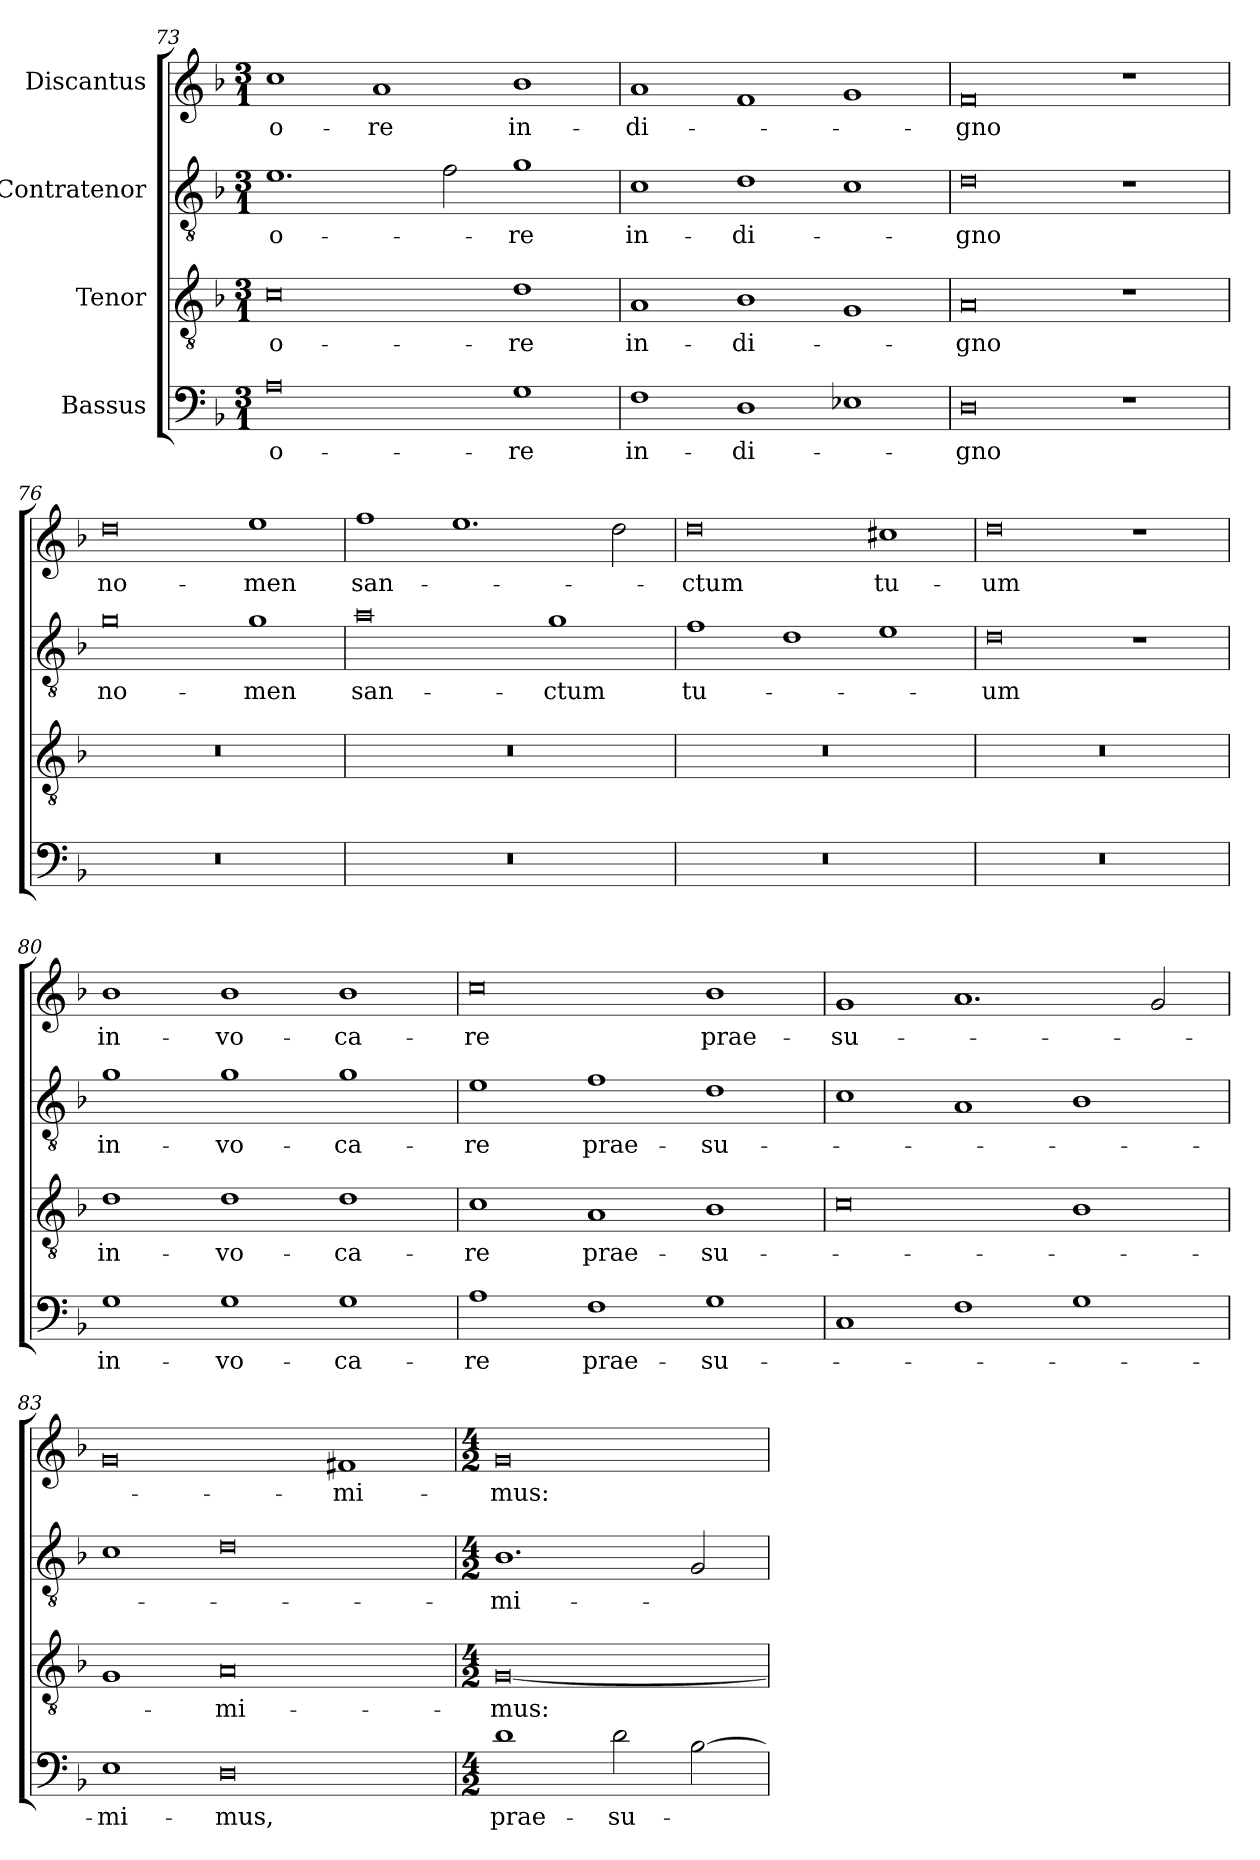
**kern	**text	**kern	**text	**kern	**text	**kern	**text
*part4	*part4	*part3	*part3	*part2	*part2	*part1	*part1
*staff4	*staff4	*staff3	*staff3	*staff2	*staff2	*staff1	*staff1
*I"Bassus	*	*I"Tenor	*	*I"Contratenor	*	*I"Discantus	*
*clefF4	*	*clefGv2	*	*clefGv2	*	*clefG2	*
*k[b-]	*	*k[b-]	*	*k[b-]	*	*k[b-]	*
*M3/1	*	*M3/1	*	*M3/1	*	*M3/1	*
=73	=73	=73	=73	=73	=73	=73	=73
0A\	o-	0c\	o-	1.e\	o-	1cc\	o-
.	.	.	.	.	.	1a/	-re
.	.	.	.	2f\	.	.	.
1G\	-re	1d\	-re	1g\	-re	1b-\	in-
=74	=74	=74	=74	=74	=74	=74	=74
1F\	in-	1A/	in-	1c\	in-	1a/	-di-
1D\	-di-	1B-\	-di-	1d\	-di-	1f/	.
1E-X\	.	1G/	.	1c\	.	1g/	.
=75	=75	=75	=75	=75	=75	=75	=75
0D\	-gno	0A/	-gno	0d\	-gno	0f/	-gno
1r	.	1r	.	1r	.	1r	.
=76	=76	=76	=76	=76	=76	=76	=76
!LO:N:vis=0	!	!LO:N:vis=0	!	!	!	!	!
0.r	.	0.r	.	0g\	no-	0dd\	no-
.	.	.	.	1g\	-men	1ee\	-men
=77	=77	=77	=77	=77	=77	=77	=77
!LO:N:vis=0	!	!LO:N:vis=0	!	!	!	!	!
0.r	.	0.r	.	0a\	san-	1ff\	san-
.	.	.	.	.	.	1.ee\	.
.	.	.	.	1g\	-ctum	.	.
.	.	.	.	.	.	2dd\	.
=78	=78	=78	=78	=78	=78	=78	=78
!LO:N:vis=0	!	!LO:N:vis=0	!	!	!	!	!
0.r	.	0.r	.	1f\	tu-	0dd\	-ctum
.	.	.	.	1d\	.	.	.
.	.	.	.	1e\	.	1cc#X\	tu-
=79	=79	=79	=79	=79	=79	=79	=79
!LO:N:vis=0	!	!LO:N:vis=0	!	!	!	!	!
0.r	.	0.r	.	0d\	-um	0dd\	-um
.	.	.	.	1r	.	1r	.
=80	=80	=80	=80	=80	=80	=80	=80
1G\	in-	1d\	in-	1g\	in-	1b-\	in-
1G\	-vo-	1d\	-vo-	1g\	-vo-	1b-\	-vo-
1G\	-ca-	1d\	-ca-	1g\	-ca-	1b-\	-ca-
=81	=81	=81	=81	=81	=81	=81	=81
1A\	-re	1c\	-re	1e\	-re	0cc\	-re
1F\	prae-	1A/	prae-	1f\	prae-	.	.
1G\	-su-	1B-\	-su-	1d\	-su-	1b-\	prae-
=82	=82	=82	=82	=82	=82	=82	=82
1C/	.	0c\	.	1c\	.	1g/	-su-
1F\	.	.	.	1A/	.	1.a/	.
1G\	.	1B-\	.	1B-\	.	.	.
.	.	.	.	.	.	2g/	.
=83	=83	=83	=83	=83	=83	=83	=83
1E\	-mi-	1G/	.	1c\	.	0g/	.
0D\	-mus,	0A/	-mi-	0d\	.	.	.
.	.	.	.	.	.	1f#X/	-mi-
=84	=84	=84	=84	=84	=84	=84	=84
*M4/2	*	*M4/2	*	*M4/2	*	*M4/2	*
1d\	prae-	[0G/	-mus:	1.B-\	-mi-	0g/	-mus:
2d\	-su-	.	.	.	.	.	.
[2B-\	.	.	.	2G/	.	.	.
=	=	=	=	=	=	=	=
*-	*-	*-	*-	*-	*-	*-	*-
